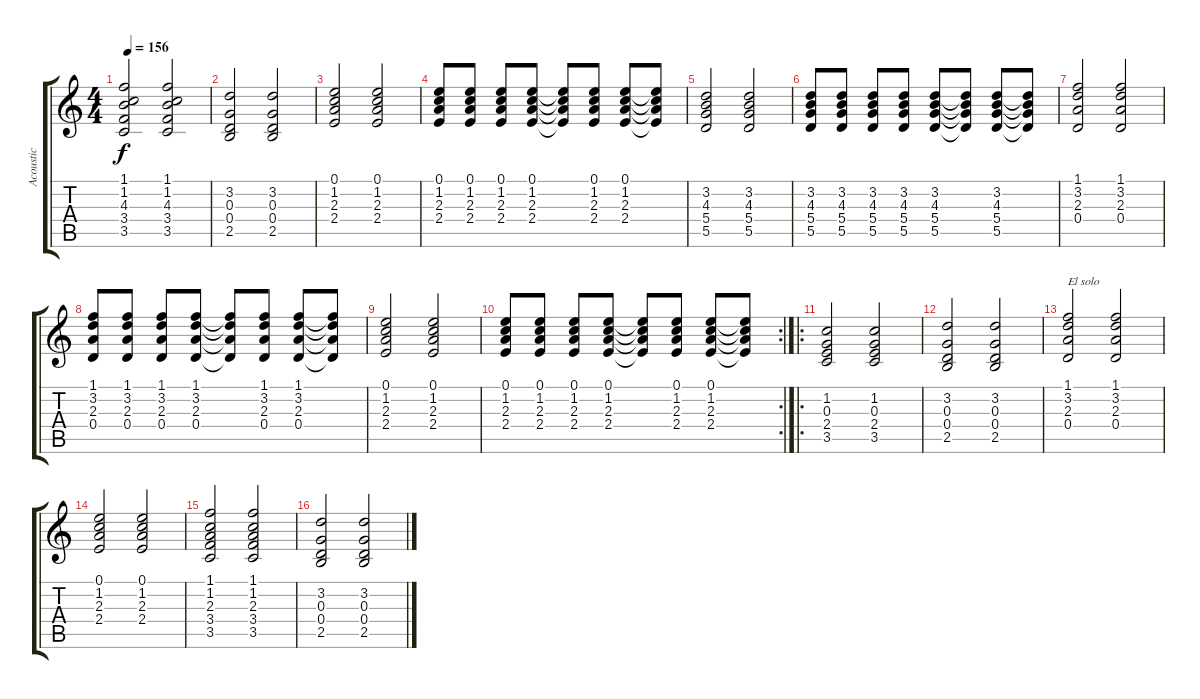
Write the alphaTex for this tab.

\track ("Acoustic" "Acoustic") {instrument acousticguitarnylon}
\staff {score tabs}
\tuning (E4 B3 G3 D3 A2 E2) {hide}
\ts (4 4)
\tempo 156
\clef g2
\ks c
(1.1 1.2 4.3 3.4 3.5).2{dy f} (1.1 1.2 4.3 3.4 3.5).2 |
(3.2 0.3 0.4 2.5).2 (3.2 0.3 0.4 2.5).2 |
(0.1 1.2 2.3 2.4).2 (0.1 1.2 2.3 2.4).2 |
(0.1 1.2 2.3 2.4).8 (0.1 1.2 2.3 2.4).8 (0.1 1.2 2.3 2.4).8 (0.1 1.2 2.3 2.4).8 (0.1{t} 1.2{t} 2.3{t} 2.4{t}).8 (0.1 1.2 2.3 2.4).8 (0.1 1.2 2.3 2.4).8 (0.1{t} 1.2{t} 2.3{t} 2.4{t}).8 |
(3.2 4.3 5.4 5.5).2 (3.2 4.3 5.4 5.5).2 |
(3.2 4.3 5.4 5.5).8 (3.2 4.3 5.4 5.5).8 (3.2 4.3 5.4 5.5).8 (3.2 4.3 5.4 5.5).8 (3.2 4.3 5.4 5.5).8 (3.2{t} 4.3{t} 5.4{t} 5.5{t}).8 (3.2 4.3 5.4 5.5).8 (3.2{t} 4.3{t} 5.4{t} 5.5{t}).8 |
(1.1 3.2 2.3 0.4).2 (1.1 3.2 2.3 0.4).2 |
(1.1 3.2 2.3 0.4).8 (1.1 3.2 2.3 0.4).8 (1.1 3.2 2.3 0.4).8 (1.1 3.2 2.3 0.4).8 (1.1{t} 3.2{t} 2.3{t} 0.4{t}).8 (1.1 3.2 2.3 0.4).8 (1.1 3.2 2.3 0.4).8 (1.1{t} 3.2{t} 2.3{t} 0.4{t}).8 |
(0.1 1.2 2.3 2.4).2 (0.1 1.2 2.3 2.4).2 |
\rc 2
(0.1 1.2 2.3 2.4).8 (0.1 1.2 2.3 2.4).8 (0.1 1.2 2.3 2.4).8 (0.1 1.2 2.3 2.4).8 (0.1{t} 1.2{t} 2.3{t} 2.4{t}).8 (0.1 1.2 2.3 2.4).8 (0.1 1.2 2.3 2.4).8 (0.1{t} 1.2{t} 2.3{t} 2.4{t}).8 |
\ro
(1.2 0.3 2.4 3.5).2 (1.2 0.3 2.4 3.5).2 |
(3.2 0.3 0.4 2.5).2 (3.2 0.3 0.4 2.5).2 |
(1.1 3.2 2.3 0.4).2{txt "El solo"} (1.1 3.2 2.3 0.4).2 |
(0.1 1.2 2.3 2.4).2 (0.1 1.2 2.3 2.4).2 |
(1.1 1.2 2.3 3.4 3.5).2 (1.1 1.2 2.3 3.4 3.5).2 |
(3.2 0.3 0.4 2.5).2 (3.2 0.3 0.4 2.5).2
